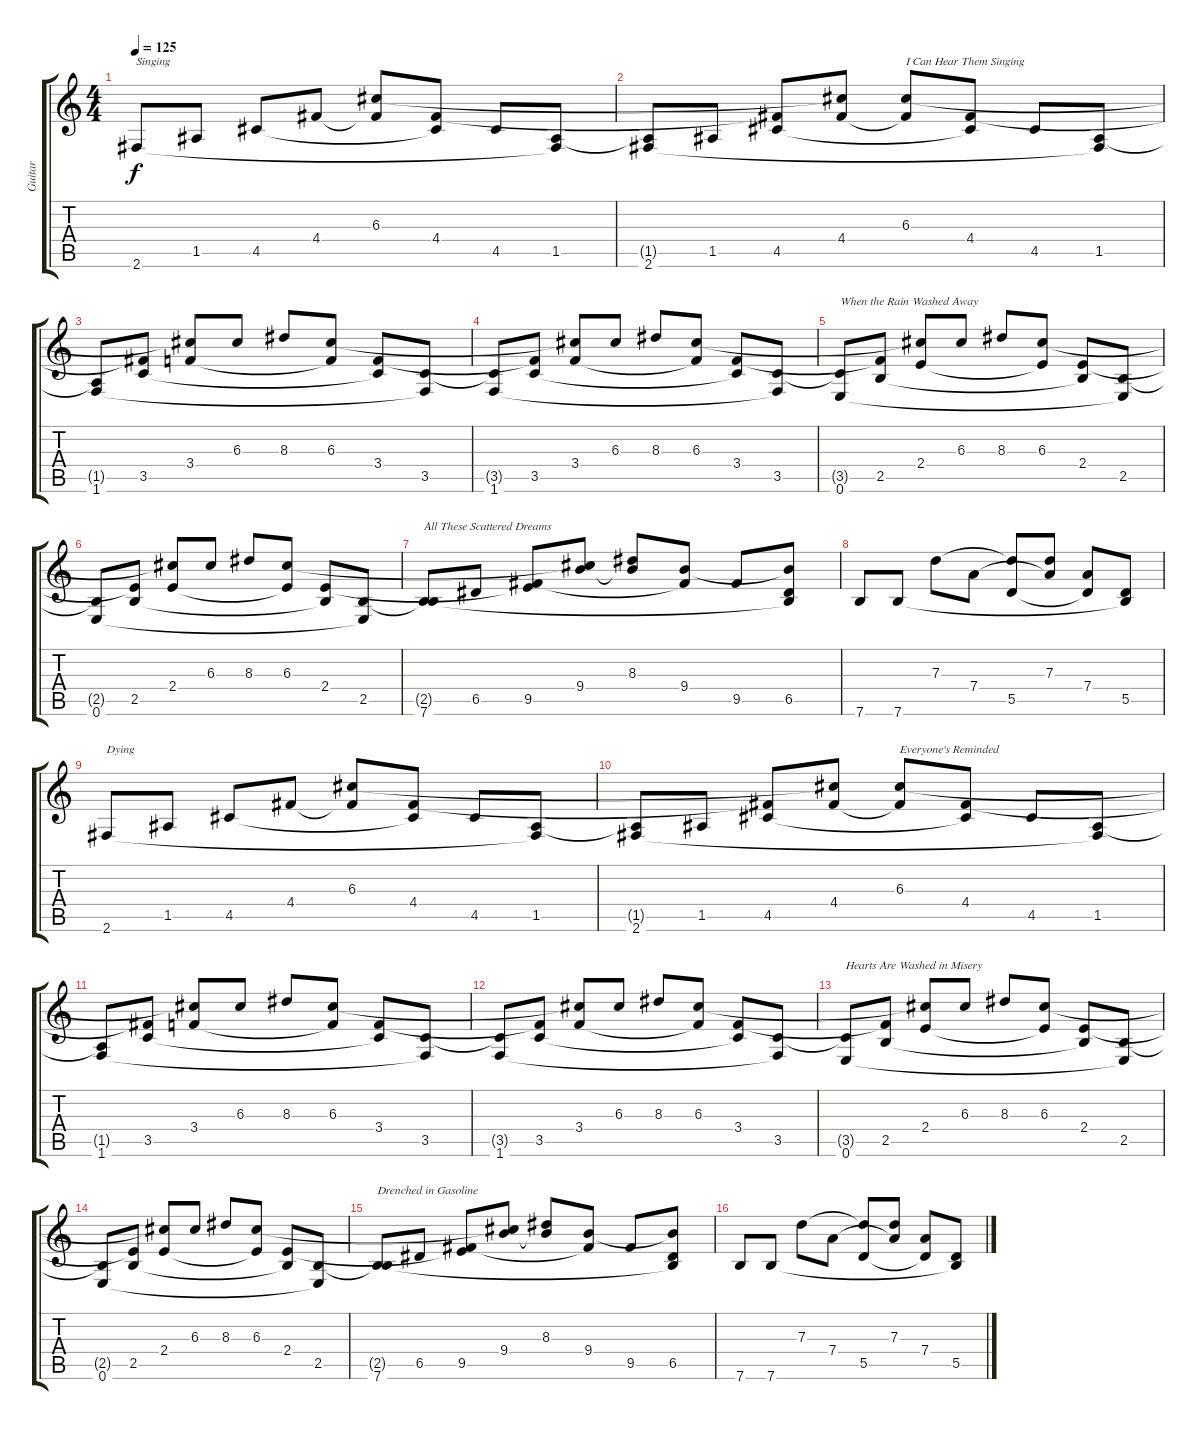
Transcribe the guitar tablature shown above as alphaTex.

\track ("Guitar" "Guitar") {instrument distortionguitar}
\staff {score tabs}
\tuning (E4 B3 G3 D3 A2 E2) {hide}
\ts (4 4)
\tempo 125
\clef g2
\ks c
2.6.8{txt "Singing" dy f} 1.5.8 4.5.8 4.4.8 (6.3 4.4{t}).8 (4.4 4.5{t}).8 4.5.8 (1.5 2.6{t}).8 |
(1.5{t} 2.6).8 1.5.8 (4.4{t} 4.5).8 (6.3{t} 4.4).8 (6.3 4.4{t}).8{txt "I Can Hear Them Singing"} (4.4 4.5{t}).8 4.5.8 (1.5 2.6{t}).8 |
(1.5{t} 1.6).8 (4.4{t} 3.5).8 (6.3{t} 3.4).8 6.3.8 8.3.8 (6.3 3.4{t}).8 (3.4 3.5{t}).8 (3.5 1.6{t}).8 |
(3.5{t} 1.6).8 (3.4{t} 3.5).8 (6.3{t} 3.4).8 6.3.8 8.3.8 (6.3 3.4{t}).8 (3.4 3.5{t}).8 (3.5 1.6{t}).8 |
(3.5{t} 0.6).8{txt "When the Rain Washed Away"} (3.4{t} 2.5).8 (6.3{t} 2.4).8 6.3.8 8.3.8 (6.3 2.4{t}).8 (2.4 2.5{t}).8 (2.5 0.6{t}).8 |
(2.5{t} 0.6).8 (2.4{t} 2.5).8 (6.3{t} 2.4).8 6.3.8 8.3.8 (6.3 2.4{t}).8 (2.4 2.5{t}).8 (2.5 0.6{t}).8 |
(2.5{t} 7.6).8{txt "All These Scattered Dreams"} 6.5.8 (2.4{t} 9.5).8 (6.3{t} 9.4).8 (8.3 9.4{t}).8 (9.4 9.5{t}).8 9.5.8 (9.4{t} 6.5 7.6{t}).8 |
7.6.8 7.6.8 7.3.8 7.4.8 (7.3{t} 5.5).8 (7.3 7.4{t}).8 (7.4 5.5{t}).8 (5.5 7.6{t}).8 |
2.6.8{txt "Dying"} 1.5.8 4.5.8 4.4.8 (6.3 4.4{t}).8 (4.4 4.5{t}).8 4.5.8 (1.5 2.6{t}).8 |
(1.5{t} 2.6).8 1.5.8 (4.4{t} 4.5).8 (6.3{t} 4.4).8 (6.3 4.4{t}).8{txt "Everyone's Reminded"} (4.4 4.5{t}).8 4.5.8 (1.5 2.6{t}).8 |
(1.5{t} 1.6).8 (4.4{t} 3.5).8 (6.3{t} 3.4).8 6.3.8 8.3.8 (6.3 3.4{t}).8 (3.4 3.5{t}).8 (3.5 1.6{t}).8 |
(3.5{t} 1.6).8 (3.4{t} 3.5).8 (6.3{t} 3.4).8 6.3.8 8.3.8 (6.3 3.4{t}).8 (3.4 3.5{t}).8 (3.5 1.6{t}).8 |
(3.5{t} 0.6).8{txt "Hearts Are Washed in Misery"} (3.4{t} 2.5).8 (6.3{t} 2.4).8 6.3.8 8.3.8 (6.3 2.4{t}).8 (2.4 2.5{t}).8 (2.5 0.6{t}).8 |
(2.5{t} 0.6).8 (2.4{t} 2.5).8 (6.3{t} 2.4).8 6.3.8 8.3.8 (6.3 2.4{t}).8 (2.4 2.5{t}).8 (2.5 0.6{t}).8 |
(2.5{t} 7.6).8{txt "Drenched in Gasoline"} 6.5.8 (2.4{t} 9.5).8 (6.3{t} 9.4).8 (8.3 9.4{t}).8 (9.4 9.5{t}).8 9.5.8 (9.4{t} 6.5 7.6{t}).8 |
7.6.8 7.6.8 7.3.8 7.4.8 (7.3{t} 5.5).8 (7.3 7.4{t}).8 (7.4 5.5{t}).8 (5.5 7.6{t}).8
